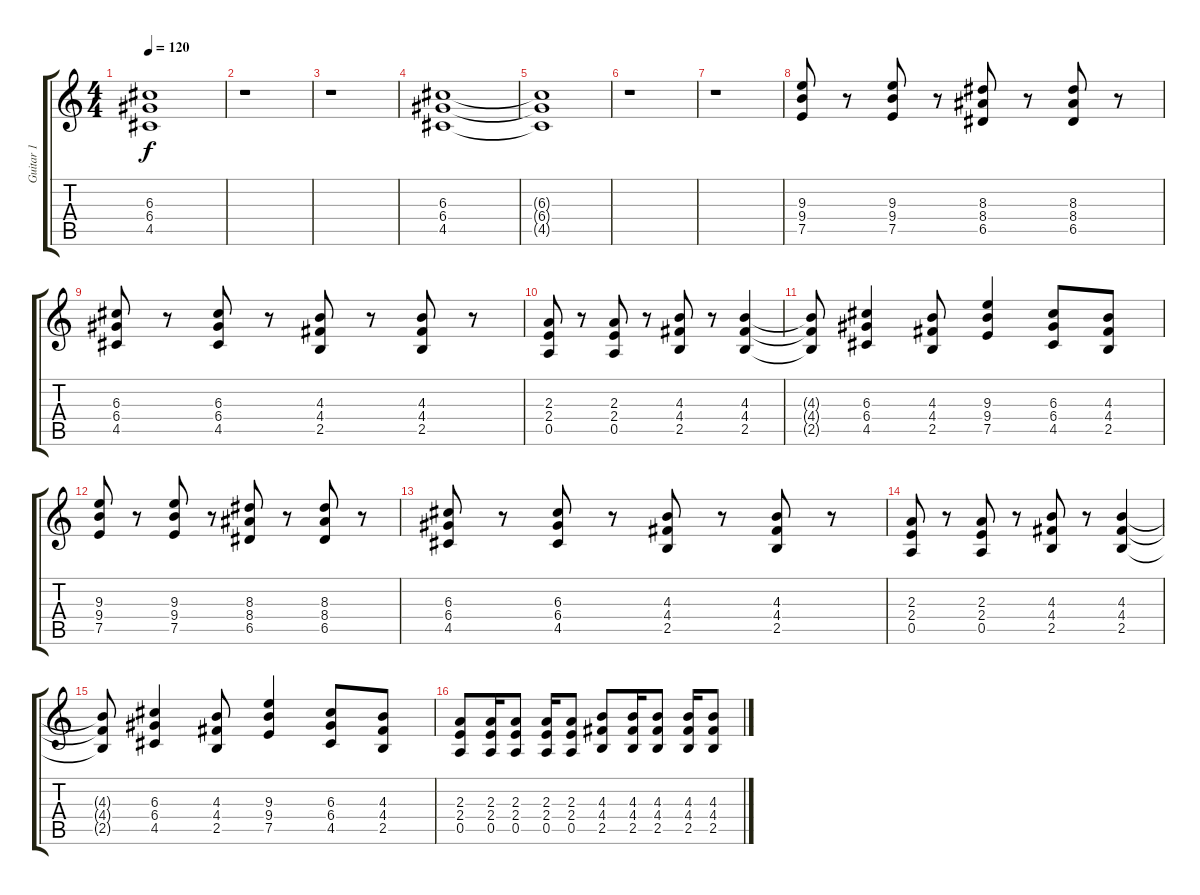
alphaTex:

\track ("Guitar 1" "Guitar 1") {instrument distortionguitar}
\staff {score tabs}
\tuning (E4 B3 G3 D3 A2 E2) {hide}
\ts (4 4)
\tempo 120
\clef g2
\ks c
(6.3{t} 6.4{t} 4.5{t}).1{dy f} |
r.1 |
r.1 |
(6.3 6.4 4.5).1 |
(6.3{t} 6.4{t} 4.5{t}).1 |
r.1 |
r.1 |
(9.3 9.4 7.5).8 r.8 (9.3 9.4 7.5).8 r.8 (8.3 8.4 6.5).8 r.8 (8.3 8.4 6.5).8 r.8 |
(6.3 6.4 4.5).8 r.8 (6.3 6.4 4.5).8 r.8 (4.3 4.4 2.5).8 r.8 (4.3 4.4 2.5).8 r.8 |
(2.3 2.4 0.5).8 r.8 (2.3 2.4 0.5).8 r.8 (4.3 4.4 2.5).8 r.8 (4.3 4.4 2.5).4 |
(4.3{t} 4.4{t} 2.5{t}).8 (6.3 6.4 4.5).4 (4.3 4.4 2.5).8 (9.3 9.4 7.5).4 (6.3 6.4 4.5).8 (4.3 4.4 2.5).8 |
(9.3 9.4 7.5).8 r.8 (9.3 9.4 7.5).8 r.8 (8.3 8.4 6.5).8 r.8 (8.3 8.4 6.5).8 r.8 |
(6.3 6.4 4.5).8 r.8 (6.3 6.4 4.5).8 r.8 (4.3 4.4 2.5).8 r.8 (4.3 4.4 2.5).8 r.8 |
(2.3 2.4 0.5).8 r.8 (2.3 2.4 0.5).8 r.8 (4.3 4.4 2.5).8 r.8 (4.3 4.4 2.5).4 |
(4.3{t} 4.4{t} 2.5{t}).8 (6.3 6.4 4.5).4 (4.3 4.4 2.5).8 (9.3 9.4 7.5).4 (6.3 6.4 4.5).8 (4.3 4.4 2.5).8 |
(2.3 2.4 0.5).8 (2.3 2.4 0.5).16 (2.3 2.4 0.5).8 (2.3 2.4 0.5).16 (2.3 2.4 0.5).8 (4.3 4.4 2.5).8 (4.3 4.4 2.5).16 (4.3 4.4 2.5).8 (4.3 4.4 2.5).16 (4.3 4.4 2.5).8
